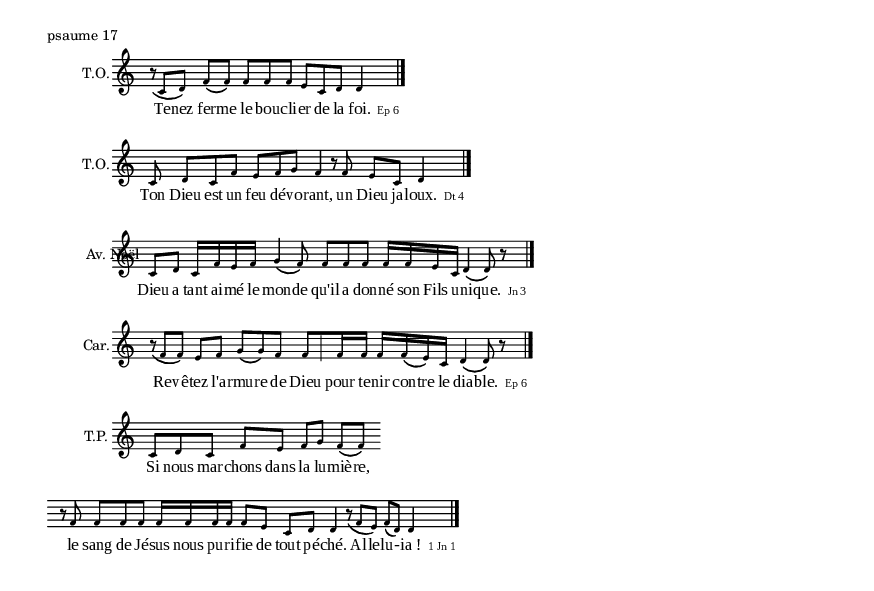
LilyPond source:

\version "2.10.0"
\include "definitions.ly"

\markup { psaume 17 }

\relative c' { 
	\new Staff {
		\cadenzaOn
		\set Staff.instrumentName = \markup{ \center-align { T.O. } }
		
		
\times 2/3 { r8_\( c[ d]\) } f[\( f\)] \times 2/3 { f[ f f] } \times 2/3 { e[ c d] } d4

		
		
		\endBar
	}

	\addlyrics {
		Te -- nez fer -- me le bou -- cli -- er de la foi.
		\markup { \citation #"Ep 6" } }
	
	

}
\relative c' { 
	\new Staff {
		\cadenzaOn
		\set Staff.instrumentName = \markup{ \center-align { T.O. } }
		
		c8 
		\times 2/3 { d[ c f] }
		\times 2/3 { e[ f g] }
		f4 
		\pespace
		r8 f e[ c] d4	
		\endBar
	}

	\addlyrics {
		Ton Dieu est un feu dé -- vo -- rant, un Dieu ja -- loux.
		\markup { \citation #"Dt 4" } }
	
	
}


\relative c' { 
	\new Staff {
		\cadenzaOn
		\set Staff.instrumentName = \markup{ \center-align { Av. Noël } }
		
		c8[ d]  c16[ f e f] \times 2/3 { g4\( f8\) }  \times 2/3 { f8[ f f] } f16[ f e c] d4\( d8\) r8
		\endBar
	}

	\addlyrics {
		Dieu a tant ai -- mé le mon -- de qu'il a don -- né son Fils u -- ni -- que. 
		\markup { \citation #"Jn 3" } }
	
	
}


\relative c' { 
	\new Staff {
		\cadenzaOn
		\set Staff.instrumentName = \markup{ \center-align { Car. } }
		\times 2/3 { r8_\( f[ f]\) } e[ f] \times 2/3 { g[\( g\) f] } f8[\cesurebasse \pespace f16 f] f16[ f\( e\) c] d4\( d8\) r8
		\endBar
	}

	\addlyrics {
		Re -- vê -- tez l'a -- rmu -- re de Dieu pour te -- nir con -- tre le dia -- ble.
		\markup { \citation #"Ep 6" } }
	
	
}
\relative c' { 
	\new Staff {
		\cadenzaOn
		\set Staff.instrumentName = \markup{ \center-align { T.P. } }
		
		\times 2/3 { c8 [d c] }
		f[ e] f[ g] f[\( f\)] 
		
		\indentLine r f 
		\times 2/3 { f[ f f] }
		f16[ f f f] f8[ e] c[ d] d4
		\pespace
		\times 2/3 { r8_\( f[ e\)] }
		f[\( d\)] d4
		\endBar
	}

	\addlyrics {
		Si nous mar -- chons dans la lu -- miè -- re, le sang de Jé -- sus nous pu -- ri -- fie de tout pé -- ché. Al -- le -- lu -- - -- "ia !"
		\markup { \citation #"1 Jn 1" } }
	
	
}

